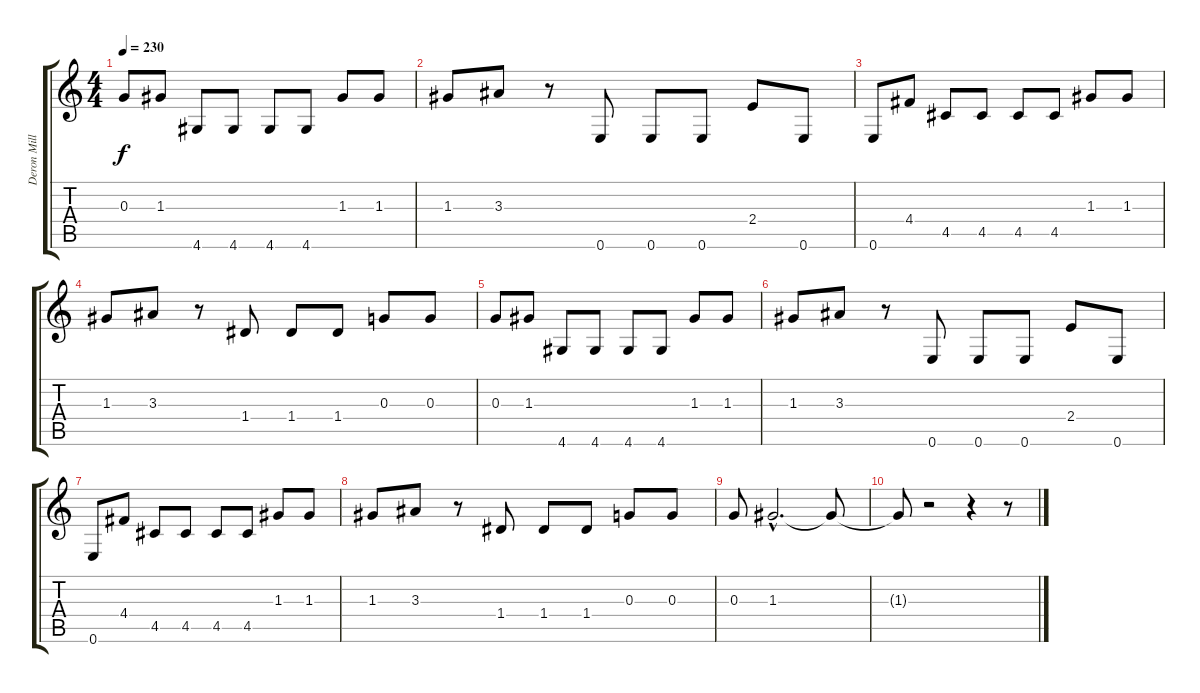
\track ("Deron Miller (lead guitar)" "Deron Mill") {instrument distortionguitar}
\staff {score tabs}
\tuning (E4 B3 G3 D3 A2 E2) {hide}
\ts (4 4)
\tempo 230
\clef g2
\ks c
0.3.8{dy f} 1.3.8 4.6.8 4.6.8 4.6.8 4.6.8 1.3.8 1.3.8 |
1.3.8 3.3.8 r.8 0.6.8 0.6.8 0.6.8 2.4.8 0.6.8 |
0.6.8 4.4.8 4.5.8 4.5.8 4.5.8 4.5.8 1.3.8 1.3.8 |
1.3.8 3.3.8 r.8 1.4.8 1.4.8 1.4.8 0.3.8 0.3.8 |
0.3.8 1.3.8 4.6.8 4.6.8 4.6.8 4.6.8 1.3.8 1.3.8 |
1.3.8 3.3.8 r.8 0.6.8 0.6.8 0.6.8 2.4.8 0.6.8 |
0.6.8 4.4.8 4.5.8 4.5.8 4.5.8 4.5.8 1.3.8 1.3.8 |
1.3.8 3.3.8 r.8 1.4.8 1.4.8 1.4.8 0.3.8 0.3.8 |
0.3.8 1.3{hac}.2{d} 1.3{t}.8 |
1.3{t}.8 r.2 r.4 r.8
